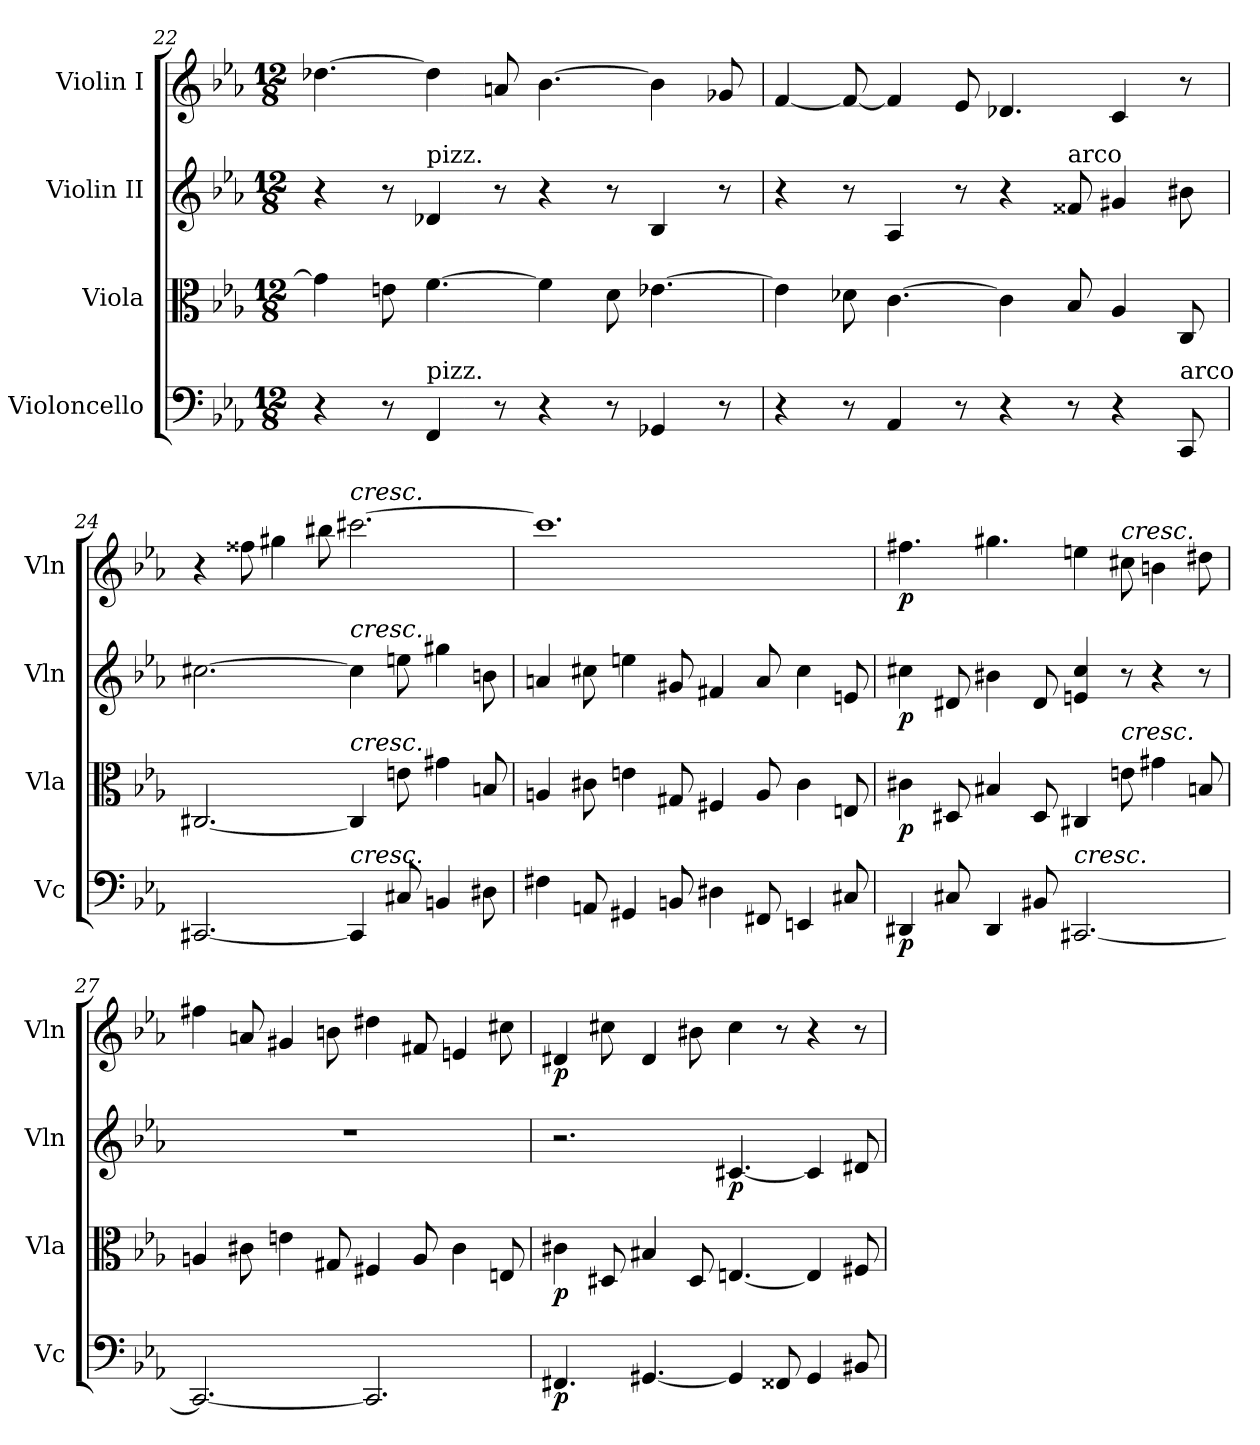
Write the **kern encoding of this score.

**kern	**dynam	**kern	**dynam	**kern	**dynam	**kern	**dynam
*part4	*part4	*part3	*part3	*part2	*part2	*part1	*part1
*staff4	*staff4	*staff3	*staff3	*staff2	*staff2	*staff1	*staff1
*I"Violoncello	*	*I"Viola	*	*I"Violin II	*	*I"Violin I	*
*I'Vc	*	*I'Vla	*	*I'Vln	*	*I'Vln	*
!!LO:PB:g=z
*clefF4	*	*clefC3	*	*clefG2	*	*clefG2	*
*k[b-e-a-]	*	*k[b-e-a-]	*	*k[b-e-a-]	*	*k[b-e-a-]	*
*M12/8	*	*M12/8	*	*M12/8	*	*M12/8	*
=22	=22	=22	=22	=22	=22	=22	=22
4r	.	4g-\]	.	4r	.	[4.dd-X\	.
8r	.	8en\	.	8r	.	.	.
!	!	!	!	!LO:TX:a:t=pizz.	!	!	!
!LO:TX:a:t=pizz.	!	!	!	!	!	!	!
4FF/	.	[4.f\	.	4d-X/	.	4dd-\]	.
8r	.	.	.	8r	.	8an/	.
4r	.	4f\]	.	4r	.	[4.b-\	.
8r	.	8d\	.	8r	.	.	.
4GG-X/	.	[4.e-X\	.	4B-/	.	4b-\]	.
8r	.	.	.	8r	.	8g-X/	.
=23	=23	=23	=23	=23	=23	=23	=23
4r	.	4e-\]	.	4r	.	[4f/	.
8r	.	8d-X\	.	8r	.	8f/_	.
4AA-/	.	[4.c\	.	4A-/	.	4f/]	.
8r	.	.	.	8r	.	8e-/	.
4r	.	4c\]	.	4r	.	4.d-X/	.
!	!	!	!	!LO:TX:a:t=arco	!	!	!
8r	.	8B-/	.	8f##X/	.	.	.
4r	.	4A-/	.	4g#X/	.	4c/	.
!LO:TX:a:t=arco	!	!	!	!	!	!	!
8CC/	.	8C/	.	8b#X\	.	8r	.
!!LO:LB:g=z
=24	=24	=24	=24	=24	=24	=24	=24
[2.CC#X/	.	[2.C#X/	.	[2.cc#X\	.	4r	.
.	.	.	.	.	.	8ff##X\	.
.	.	.	.	.	.	4gg#X\	.
.	.	.	.	.	.	8bb#X\	.
!	!	!	!	!	!	!LO:TX:a:i:t=cresc.	!
!	!	!	!	!LO:TX:a:i:t=cresc.	!	!	!
!	!	!LO:TX:a:i:t=cresc.	!	!	!	!	!
!LO:TX:a:i:t=cresc.	!	!	!	!	!	!	!
4CC#/]	.	4C#/]	.	4cc#\]	.	[2.ccc#X\	.
8C#X/	.	8en\	.	8een\	.	.	.
4BBn/	.	4g#X\	.	4gg#X\	.	.	.
8D#X\	.	8Bn/	.	8bn\	.	.	.
=25	=25	=25	=25	=25	=25	=25	=25
4F#X\	.	4An/	.	4an/	.	1.ccc#]	.
8AAn/	.	8c#X\	.	8cc#X\	.	.	.
4GG#X/	.	4en\	.	4een\	.	.	.
8BBn/	.	8G#X/	.	8g#X/	.	.	.
4D#X\	.	4F#X/	.	4f#X/	.	.	.
8FF#X/	.	8A/	.	8a/	.	.	.
4EEn/	.	4c#\	.	4cc#\	.	.	.
8C#X/	.	8En/	.	8en/	.	.	.
!!LO:LB:g=z
=26	=26	=26	=26	=26	=26	=26	=26
!	!LO:DY:b	!	!LO:DY:b	!	!LO:DY:b	!	!LO:DY:b
4DD#X/	p	4c#X\	p	4cc#X\	p	4.ff#X\	p
8C#X/	.	8D#X/	.	8d#X/	.	.	.
4DD#/	.	4B#X/	.	4b#X\	.	4.gg#X\	.
8BB#X/	.	8D#/	.	8d#/	.	.	.
!LO:TX:a:i:t=cresc.	!	!	!	!	!	!	!
[2.CC#X/	.	4C#X/	.	4en/ 4cc#/	.	4een\	.
!	!	!	!	!	!	!LO:TX:a:i:t=cresc.	!
!	!	!LO:TX:a:i:t=cresc.	!	!	!	!	!
.	.	8en\	.	8r	.	8cc#X\	.
.	.	4g#X\	.	4r	.	4bn\	.
.	.	8Bn/	.	8r	.	8dd#X\	.
=27	=27	=27	=27	=27	=27	=27	=27
2.CC#/_	.	4An/	.	1.r	.	4ff#X\	.
.	.	8c#X\	.	.	.	8an/	.
.	.	4en\	.	.	.	4g#X/	.
.	.	8G#X/	.	.	.	8bn\	.
2.CC#/]	.	4F#X/	.	.	.	4dd#X\	.
.	.	8A/	.	.	.	8f#X/	.
.	.	4c#\	.	.	.	4en/	.
.	.	8En/	.	.	.	8cc#X\	.
!!LO:PB:g=z
=28	=28	=28	=28	=28	=28	=28	=28
!	!LO:DY:b	!	!LO:DY:b	!	!	!	!LO:DY:b
4.FF#X/	p	4c#X\	p	2.r	.	4d#X/	p
.	.	8D#X/	.	.	.	8cc#X\	.
[4.GG#X/	.	4B#X/	.	.	.	4d#/	.
.	.	8D#/	.	.	.	8b#X\	.
!	!	!	!	!	!LO:DY:b	!	!
4GG#/]	.	[4.En/	.	[4.c#X/	p	4cc#\	.
8FF##X/	.	.	.	.	.	8r	.
4GG#/	.	4E/]	.	4c#/]	.	4r	.
8BB#X/	.	8F#X/	.	8d#X/	.	8r	.
=	=	=	=	=	=	=	=
*-	*-	*-	*-	*-	*-	*-	*-
